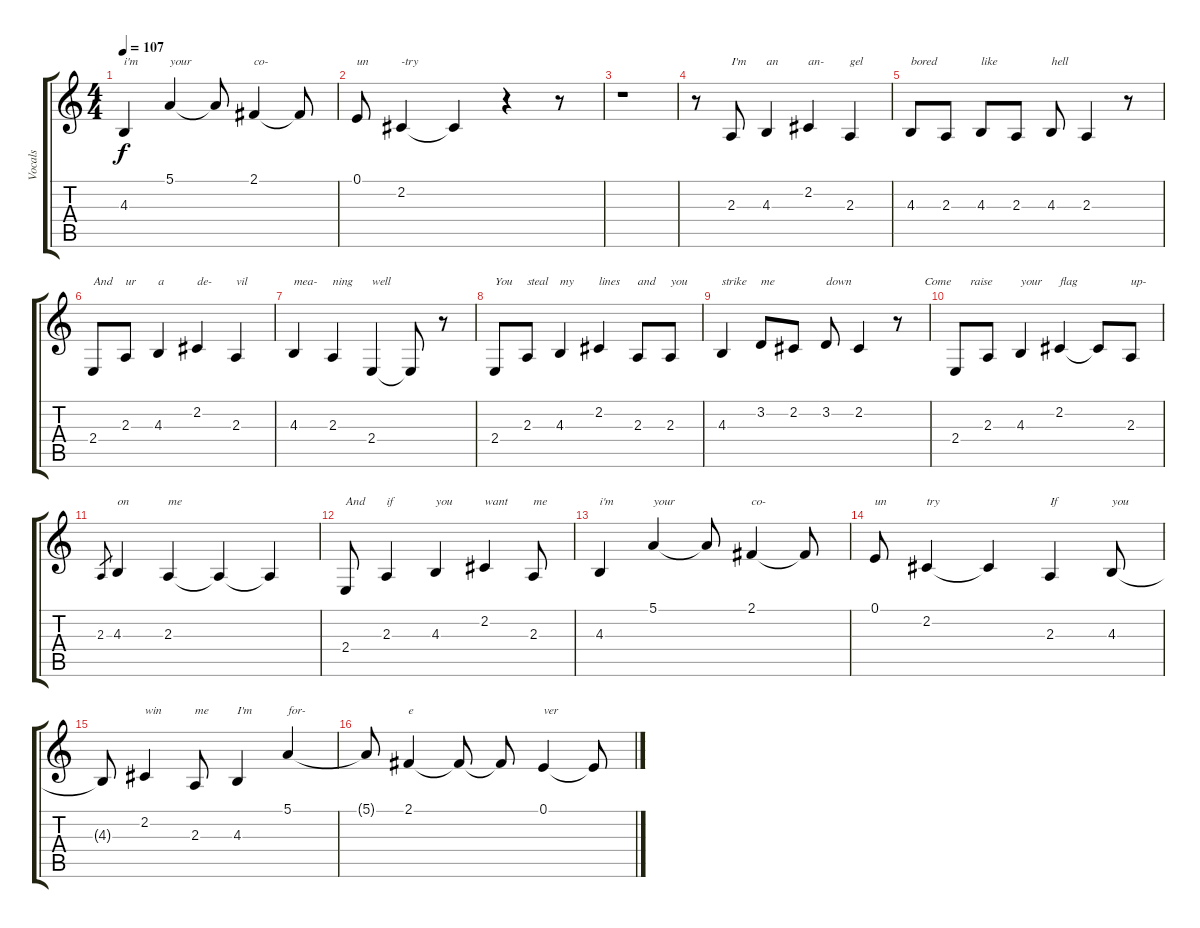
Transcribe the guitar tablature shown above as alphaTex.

\track ("Vocals" "Vocals") {instrument altosax}
\staff {score tabs}
\tuning (E4 B3 G3 D3 A2 E2) {hide}
\ts (4 4)
\tempo 107
\clef g2
\ks c
4.3.4{txt "i'm" dy f} 5.1.4{txt "your"} 5.1{t}.8 2.1.4{txt "co-"} 2.1{t}.8 |
0.1.8{txt "un"} 2.2.4{txt "-try"} 2.2{t}.4 r.4 r.8 |
r.1 |
r.8 2.3.8{txt "I'm"} 4.3.4{txt "an"} 2.2.4{txt "an-"} 2.3.4{txt "gel"} |
4.3.8{txt "bored"} 2.3.8 4.3.8{txt "like"} 2.3.8 4.3.8{txt "hell"} 2.3.4 r.8 |
2.4.8{txt "And"} 2.3.8{txt "ur"} 4.3.4{txt "a"} 2.2.4{txt "de-"} 2.3.4{txt "vil"} |
4.3.4{txt "mea-"} 2.3.4{txt "ning"} 2.4.4{txt "well"} 2.4{t}.8 r.8 |
2.4.8{txt "You"} 2.3.8{txt "steal"} 4.3.4{txt "my"} 2.2.4{txt "lines"} 2.3.8{txt "and"} 2.3.8{txt "you"} |
4.3.4{txt "strike"} 3.2.8{txt "me"} 2.2.8 3.2.8{txt "down"} 2.2.4 r.8{txt "         Come"} |
2.4.8{txt "     raise"} 2.3.8 4.3.4{txt "your"} 2.2.4{txt "flag"} 2.2{t}.8 2.3.8{txt "up-"} |
2.3.8{gr} 4.3.4{txt "on"} 2.3.4{txt "me"} 2.3{t}.4 2.3{t}.4 |
2.4.8{txt "And "} 2.3.4{txt "if"} 4.3.4{txt "you"} 2.2.4{txt "want"} 2.3.8{txt "me"} |
4.3.4{txt "i'm"} 5.1.4{txt "your"} 5.1{t}.8 2.1.4{txt "co-"} 2.1{t}.8 |
0.1.8{txt "un"} 2.2.4{txt "try"} 2.2{t}.4 2.3.4{txt "If"} 4.3.8{txt "you"} |
4.3{t}.8 2.2.4{txt "win"} 2.3.8{txt "me"} 4.3.4{txt "I'm"} 5.1.4{txt "for-"} |
5.1{t}.8 2.1.4{txt "e"} 2.1{t}.8 2.1{t}.8 0.1.4{txt "ver"} 0.1{t}.8
